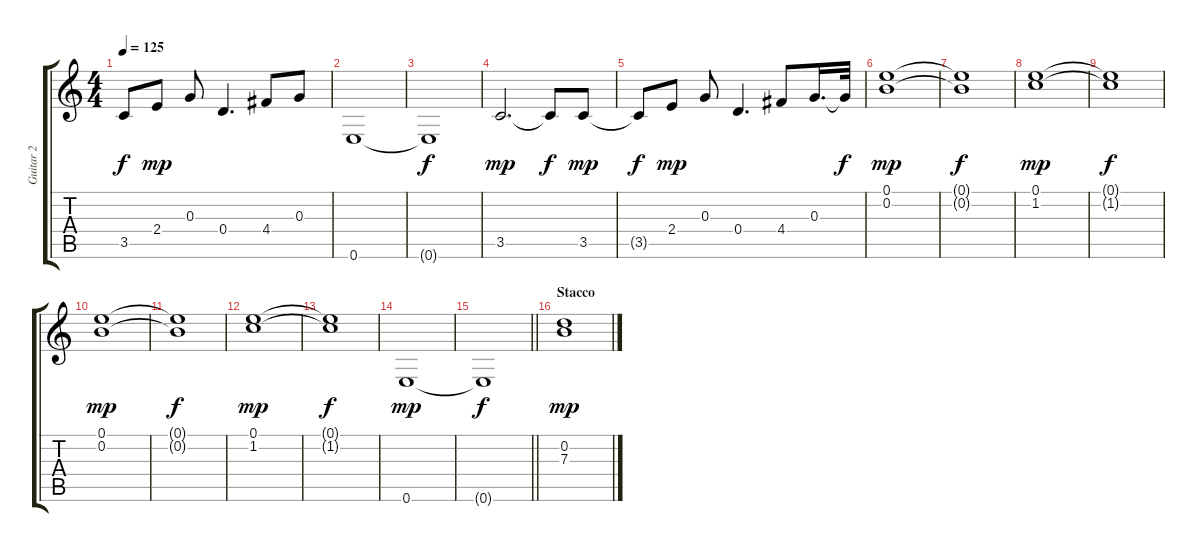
\track ("Guitar 2" "Guitar 2") {instrument distortionguitar}
\staff {score tabs}
\tuning (E4 B3 G3 D3 A2 E2) {hide}
\ts (4 4)
\tempo 125
\clef g2
\ks c
3.5{t}.8{dy f} 2.4.8{dy mp} 0.3.8 0.4.4{d} 4.4.8 0.3.8 |
0.6.1 |
0.6{t}.1{dy f} |
3.5.2{d dy mp} 3.5{t}.8{dy f} 3.5.8{dy mp} |
3.5{t}.8{dy f} 2.4.8{dy mp} 0.3.8 0.4.4{d} 4.4.8 0.3.16{d} 0.3{t}.32{dy f} |
(0.1 0.2).1{dy mp} |
(0.1{t} 0.2{t}).1{dy f} |
(0.1 1.2).1{dy mp} |
(0.1{t} 1.2{t}).1{dy f} |
(0.1 0.2).1{dy mp} |
(0.1{t} 0.2{t}).1{dy f} |
(0.1 1.2).1{dy mp} |
(0.1{t} 1.2{t}).1{dy f} |
0.6.1{dy mp} |
\barLineRight lightlight
0.6{t}.1{dy f} |
\section ("" "Stacco")
(0.2 7.3).1{dy mp volume 9 instrument distortionguitar}
